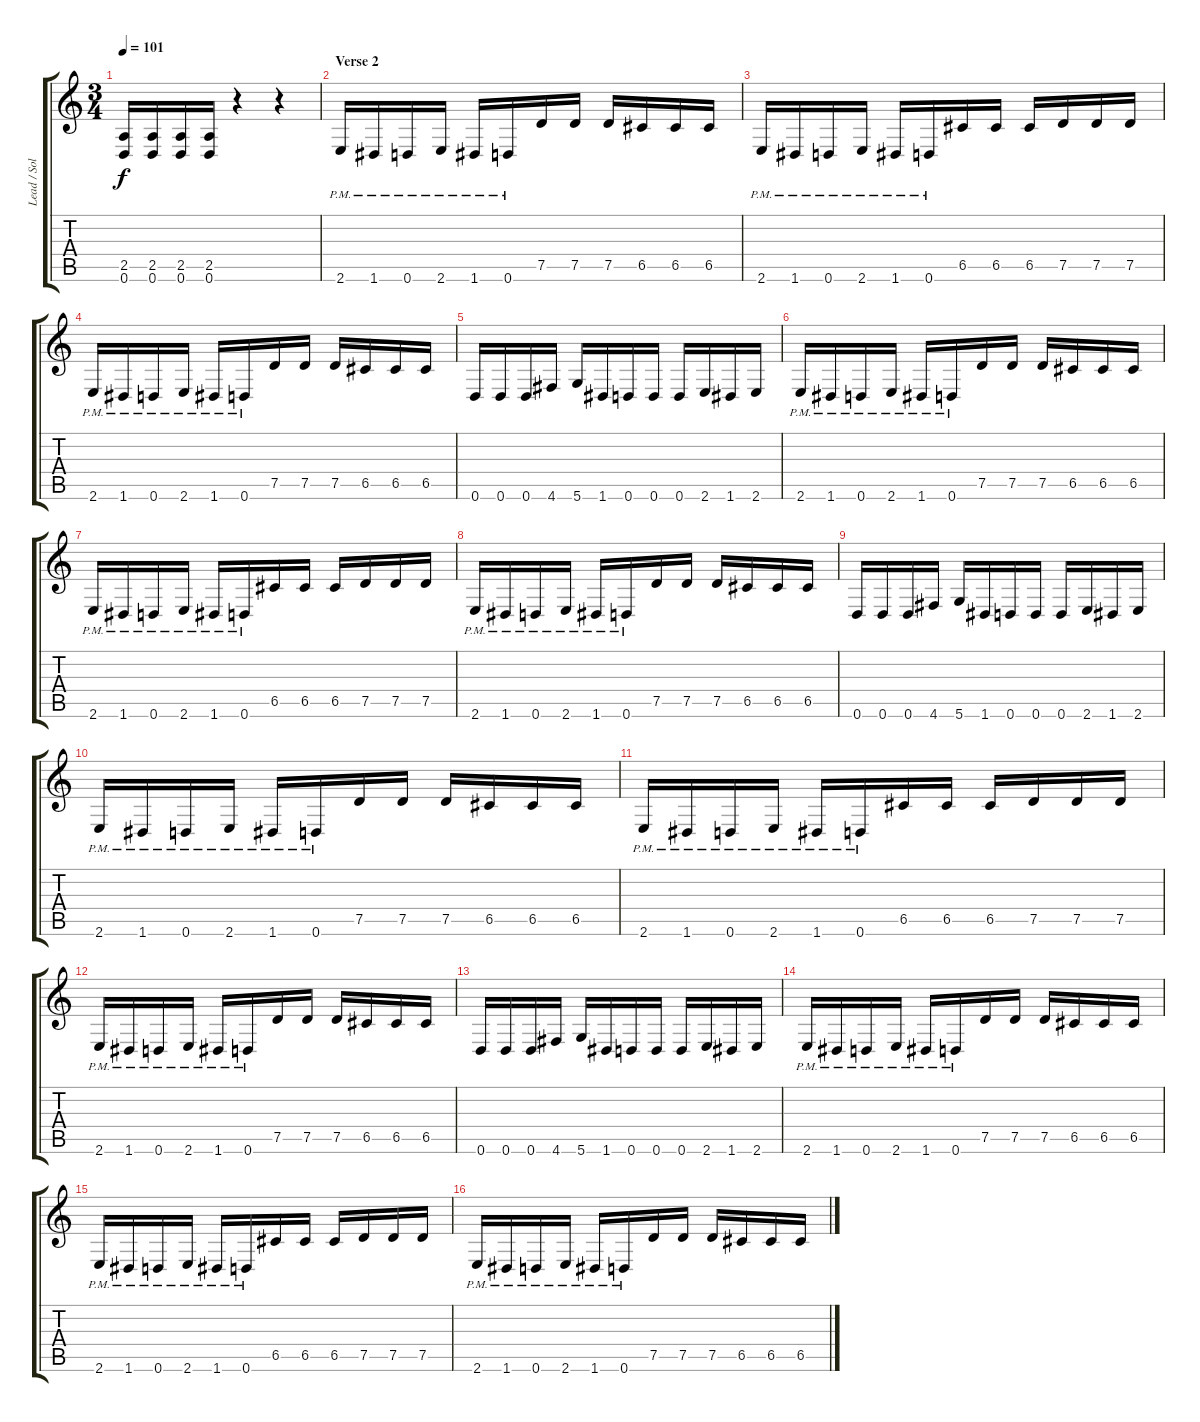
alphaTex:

\track ("Lead / Solo" "Lead / Sol") {instrument distortionguitar}
\staff {score tabs}
\tuning (D4 A3 F3 C3 G2 D2) {hide}
\ts (3 4)
\tempo 101
\clef g2
\ks c
(2.5 0.6).16{dy f} (2.5 0.6).16 (2.5 0.6).16 (2.5 0.6).16 r.4 r.4 |
\section ("" "Verse 2")
2.6{pm}.16 1.6{pm}.16 0.6{pm}.16 2.6{pm}.16 1.6{pm}.16 0.6{pm}.16 7.5.16 7.5.16 7.5.16 6.5.16 6.5.16 6.5.16 |
2.6{pm}.16 1.6{pm}.16 0.6{pm}.16 2.6{pm}.16 1.6{pm}.16 0.6{pm}.16 6.5.16 6.5.16 6.5.16 7.5.16 7.5.16 7.5.16 |
2.6{pm}.16 1.6{pm}.16 0.6{pm}.16 2.6{pm}.16 1.6{pm}.16 0.6{pm}.16 7.5.16 7.5.16 7.5.16 6.5.16 6.5.16 6.5.16 |
0.6.16 0.6.16 0.6.16 4.6.16 5.6.16 1.6.16 0.6.16 0.6.16 0.6.16 2.6.16 1.6.16 2.6.16 |
2.6{pm}.16 1.6{pm}.16 0.6{pm}.16 2.6{pm}.16 1.6{pm}.16 0.6{pm}.16 7.5.16 7.5.16 7.5.16 6.5.16 6.5.16 6.5.16 |
2.6{pm}.16 1.6{pm}.16 0.6{pm}.16 2.6{pm}.16 1.6{pm}.16 0.6{pm}.16 6.5.16 6.5.16 6.5.16 7.5.16 7.5.16 7.5.16 |
2.6{pm}.16 1.6{pm}.16 0.6{pm}.16 2.6{pm}.16 1.6{pm}.16 0.6{pm}.16 7.5.16 7.5.16 7.5.16 6.5.16 6.5.16 6.5.16 |
0.6.16 0.6.16 0.6.16 4.6.16 5.6.16 1.6.16 0.6.16 0.6.16 0.6.16 2.6.16 1.6.16 2.6.16 |
2.6{pm}.16 1.6{pm}.16 0.6{pm}.16 2.6{pm}.16 1.6{pm}.16 0.6{pm}.16 7.5.16 7.5.16 7.5.16 6.5.16 6.5.16 6.5.16 |
2.6{pm}.16 1.6{pm}.16 0.6{pm}.16 2.6{pm}.16 1.6{pm}.16 0.6{pm}.16 6.5.16 6.5.16 6.5.16 7.5.16 7.5.16 7.5.16 |
2.6{pm}.16 1.6{pm}.16 0.6{pm}.16 2.6{pm}.16 1.6{pm}.16 0.6{pm}.16 7.5.16 7.5.16 7.5.16 6.5.16 6.5.16 6.5.16 |
0.6.16 0.6.16 0.6.16 4.6.16 5.6.16 1.6.16 0.6.16 0.6.16 0.6.16 2.6.16 1.6.16 2.6.16 |
2.6{pm}.16 1.6{pm}.16 0.6{pm}.16 2.6{pm}.16 1.6{pm}.16 0.6{pm}.16 7.5.16 7.5.16 7.5.16 6.5.16 6.5.16 6.5.16 |
2.6{pm}.16 1.6{pm}.16 0.6{pm}.16 2.6{pm}.16 1.6{pm}.16 0.6{pm}.16 6.5.16 6.5.16 6.5.16 7.5.16 7.5.16 7.5.16 |
2.6{pm}.16 1.6{pm}.16 0.6{pm}.16 2.6{pm}.16 1.6{pm}.16 0.6{pm}.16 7.5.16 7.5.16 7.5.16 6.5.16 6.5.16 6.5.16
